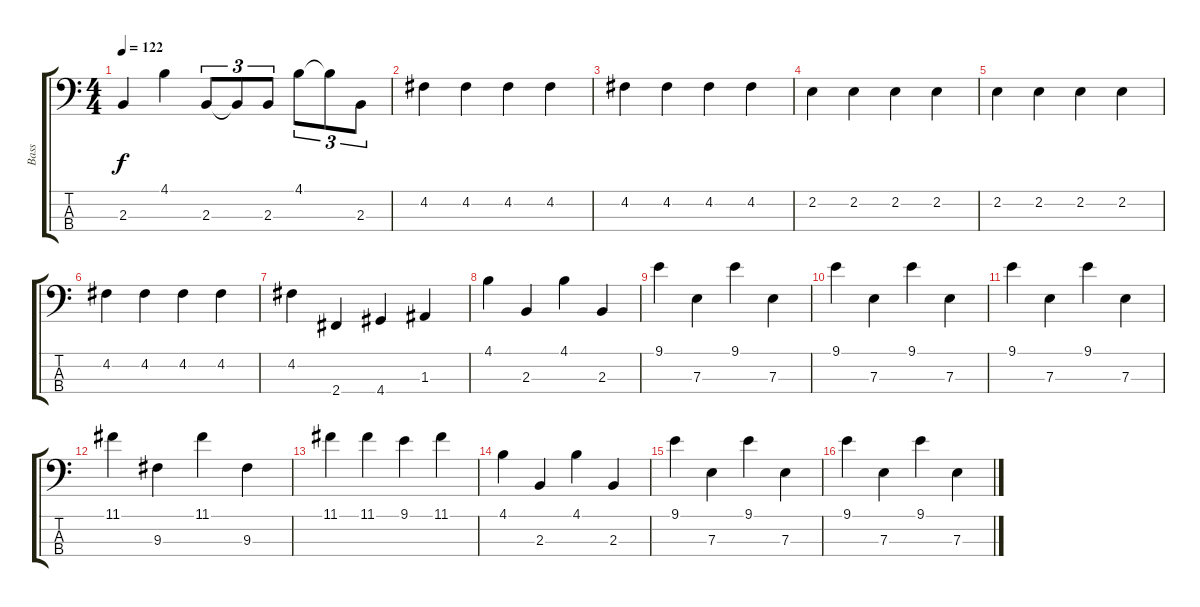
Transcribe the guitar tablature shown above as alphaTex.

\track ("Bass" "Bass") {instrument electricbassfinger}
\staff {score tabs}
\tuning (G2 D2 A1 E1) {hide}
\ts (4 4)
\tempo 122
\clef f4
\ks c
2.3.4{dy f} 4.1.4 2.3.8{tu (3 2)} 2.3{t}.8{tu (3 2)} 2.3.8{tu (3 2)} 4.1.8{tu (3 2)} 4.1{t}.8{tu (3 2)} 2.3.8{tu (3 2)} |
4.2.4 4.2.4 4.2.4 4.2.4 |
4.2.4 4.2.4 4.2.4 4.2.4 |
2.2.4 2.2.4 2.2.4 2.2.4 |
2.2.4 2.2.4 2.2.4 2.2.4 |
4.2.4 4.2.4 4.2.4 4.2.4 |
4.2.4 2.4.4 4.4.4 1.3.4 |
4.1.4 2.3.4 4.1.4 2.3.4 |
9.1.4 7.3.4 9.1.4 7.3.4 |
9.1.4 7.3.4 9.1.4 7.3.4 |
9.1.4 7.3.4 9.1.4 7.3.4 |
11.1.4 9.3.4 11.1.4 9.3.4 |
11.1.4 11.1.4 9.1.4 11.1.4 |
4.1.4 2.3.4 4.1.4 2.3.4 |
9.1.4 7.3.4 9.1.4 7.3.4 |
9.1.4 7.3.4 9.1.4 7.3.4
